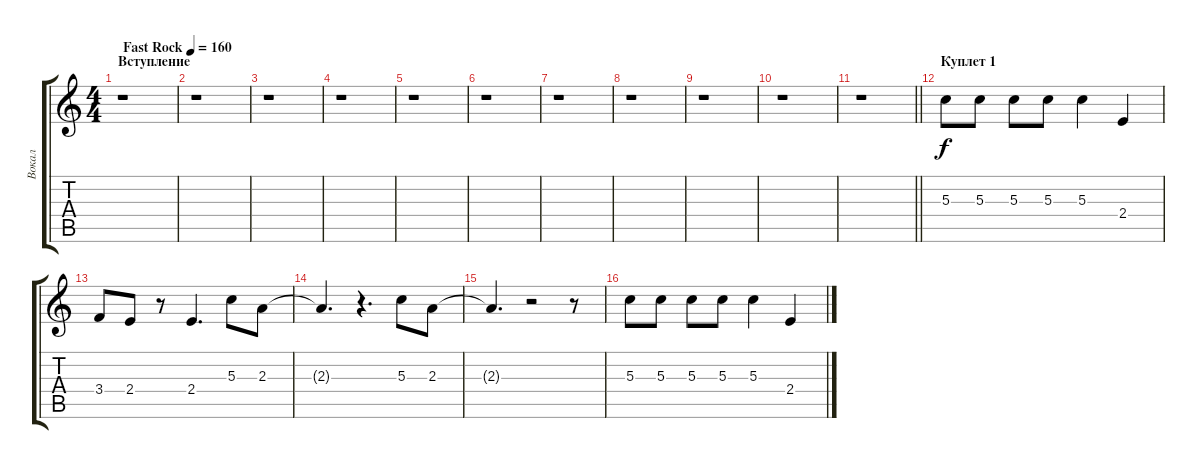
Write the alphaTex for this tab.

\track ("Вокал" "Вокал") {instrument distortionguitar}
\staff {score tabs}
\tuning (E4 B3 G3 D3 A2 E2) {hide}
\ts (4 4)
\section ("" "Вступление")
\tempo (160 "Fast Rock")
\clef g2
\ks c
r.1{dy f instrument distortionguitar} |
r.1 |
r.1 |
r.1 |
r.1 |
r.1 |
r.1 |
r.1 |
r.1 |
r.1 |
\barLineRight lightlight
r.1 |
\section ("" "Куплет 1")
5.3.8 5.3.8 5.3.8 5.3.8 5.3.4 2.4.4 |
3.4.8 2.4.8 r.8 2.4.4{d} 5.3.8 2.3.8 |
2.3{t}.4{d} r.4{d} 5.3.8 2.3.8 |
2.3{t}.4{d} r.2 r.8 |
5.3.8 5.3.8 5.3.8 5.3.8 5.3.4 2.4.4
